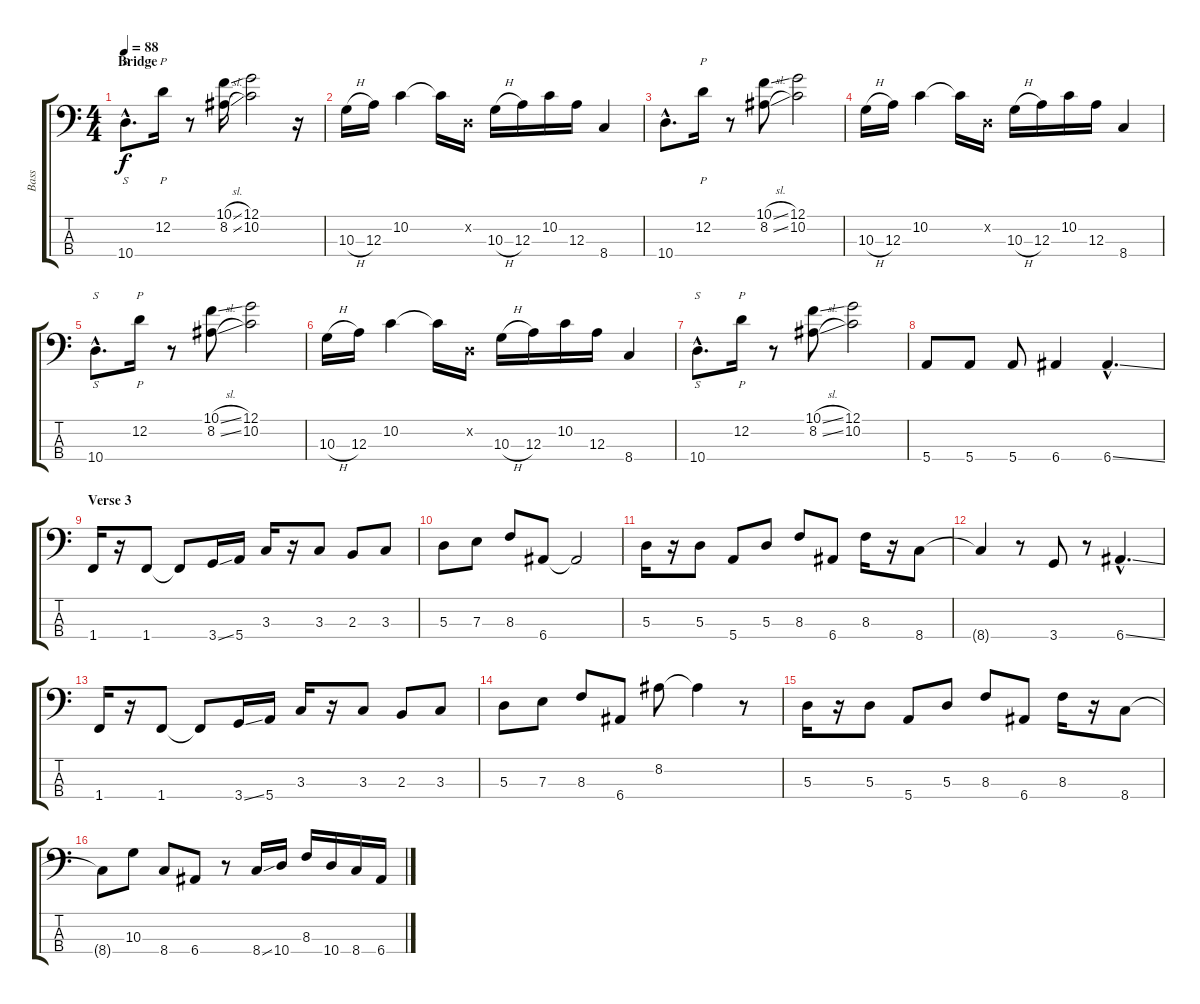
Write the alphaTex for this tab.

\track ("Bass" "Bass") {instrument electricbassfinger}
\staff {score tabs}
\tuning (G2 D2 A1 E1) {hide}
\ts (4 4)
\section ("" "Bridge")
\tempo 88
\clef f4
\ks c
10.4{hac}.8{s d dy f instrument slapbass1} 12.2.16{p} r.8 (10.1{sl} 8.2{sl}).16{instrument electricbassfinger} (12.1 10.2).2 r.16 |
10.3{h}.16 12.3.16 10.2.4 10.2{t}.16 0.2{x}.16 10.3{h}.16 12.3.16 10.2.16 12.3.16 8.4.4 |
10.4{hac}.8{d} 12.2.16{p instrument slapbass1} r.8 (10.1{sl} 8.2{sl}).8{instrument electricbassfinger} (12.1 10.2).2 |
10.3{h}.16 12.3.16 10.2.4 10.2{t}.16 0.2{x}.16 10.3{h}.16 12.3.16 10.2.16 12.3.16 8.4.4 |
10.4{hac}.8{s d} 12.2.16{p instrument slapbass1} r.8 (10.1{sl} 8.2{sl}).8{instrument electricbassfinger} (12.1 10.2).2 |
10.3{h}.16 12.3.16 10.2.4 10.2{t}.16 0.2{x}.16 10.3{h}.16 12.3.16 10.2.16 12.3.16 8.4.4 |
10.4{hac}.8{s d} 12.2.16{p instrument slapbass1} r.8 (10.1{sl} 8.2{sl}).8{instrument electricbassfinger} (12.1 10.2).2 |
5.4.8 5.4.8 5.4.8 6.4.4 6.4{ss hac}.4{d} |
\section ("" "Verse 3")
1.4.16 r.16 1.4.8 1.4{t}.8 3.4{ss}.16 5.4.16 3.3.16 r.16 3.3.8 2.3.8 3.3.8 |
5.3.8 7.3.8 8.3.8 6.4.8 6.4{t}.2 |
5.3.16 r.16 5.3.8 5.4.8 5.3.8 8.3.8 6.4.8 8.3.16 r.16 8.4.8 |
8.4{t}.4 r.8 3.4.8 r.8 6.4{ss hac}.4{d} |
1.4.16 r.16 1.4.8 1.4{t}.8 3.4{ss}.16 5.4.16 3.3.16 r.16 3.3.8 2.3.8 3.3.8 |
5.3.8 7.3.8 8.3.8 6.4.8 8.2.8 8.2{t}.4 r.8 |
5.3.16 r.16 5.3.8 5.4.8 5.3.8 8.3.8 6.4.8 8.3.16 r.16 8.4.8 |
8.4{t}.8 10.3.8 8.4.8 6.4.8 r.8 8.4{ss}.16 10.4.16 8.3.16 10.4.16 8.4.16 6.4{ss}.16
